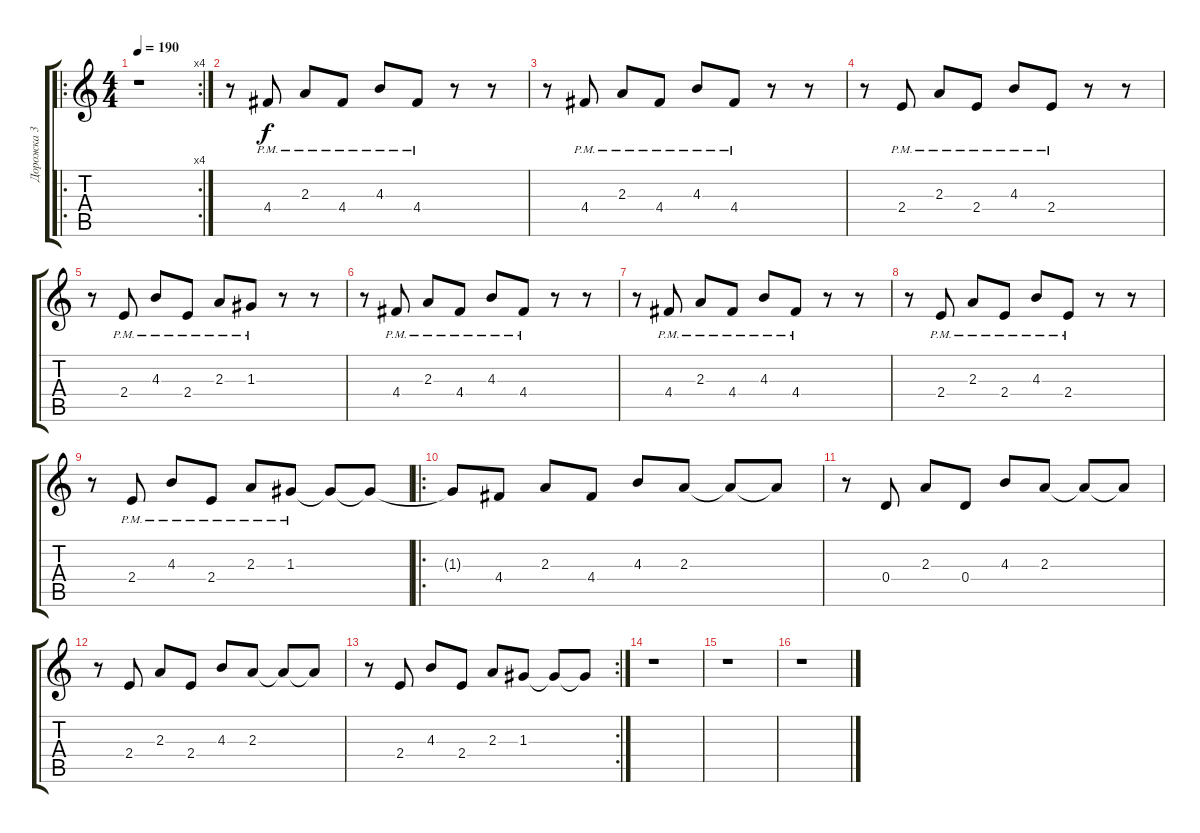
\track ("Дорожка 3" "Дорожка 3") {instrument distortionguitar}
\staff {score tabs}
\tuning (E4 B3 G3 D3 A2 E2) {hide}
\ro
\rc 4
\ts (4 4)
\tempo 190
\clef g2
\ks c
r.1{dy f instrument distortionguitar} |
r.8 4.4{pm}.8 2.3{pm}.8 4.4{pm}.8 4.3{pm}.8 4.4{pm}.8 r.8 r.8 |
r.8 4.4{pm}.8 2.3{pm}.8 4.4{pm}.8 4.3{pm}.8 4.4{pm}.8 r.8 r.8 |
r.8 2.4{pm}.8 2.3{pm}.8 2.4{pm}.8 4.3{pm}.8 2.4{pm}.8 r.8 r.8 |
r.8 2.4{pm}.8 4.3{pm}.8 2.4{pm}.8 2.3{pm}.8 1.3{pm}.8 r.8 r.8 |
r.8 4.4{pm}.8 2.3{pm}.8 4.4{pm}.8 4.3{pm}.8 4.4{pm}.8 r.8 r.8 |
r.8 4.4{pm}.8 2.3{pm}.8 4.4{pm}.8 4.3{pm}.8 4.4{pm}.8 r.8 r.8 |
r.8 2.4{pm}.8 2.3{pm}.8 2.4{pm}.8 4.3{pm}.8 2.4{pm}.8 r.8 r.8 |
r.8 2.4{pm}.8 4.3{pm}.8 2.4{pm}.8 2.3{pm}.8 1.3{pm}.8 1.3{t}.8 1.3{t}.8 |
\ro
1.3{t}.8 4.4.8 2.3.8 4.4.8 4.3.8 2.3.8 2.3{t}.8 2.3{t}.8 |
r.8 0.4.8 2.3.8 0.4.8 4.3.8 2.3.8 2.3{t}.8 2.3{t}.8 |
r.8 2.4.8 2.3.8 2.4.8 4.3.8 2.3.8 2.3{t}.8 2.3{t}.8 |
\rc 2
r.8 2.4.8 4.3.8 2.4.8 2.3.8 1.3.8 1.3{t}.8 1.3{t}.8 |
r.1 |
r.1 |
r.1
